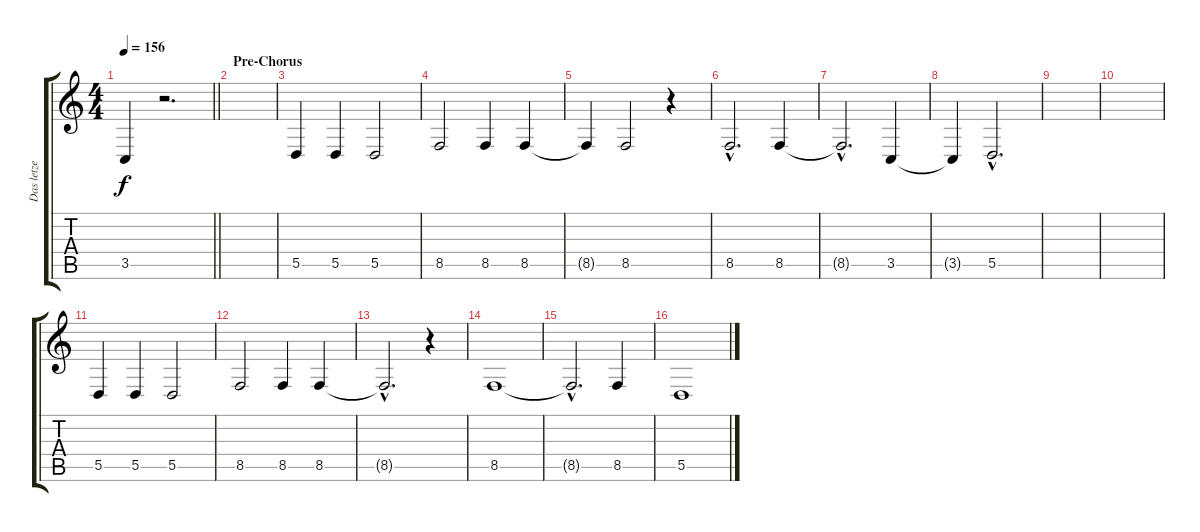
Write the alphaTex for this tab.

\track ("Das letze Einhorn" "Das letze ") {instrument choiraahs}
\staff {score tabs}
\tuning (E4 B3 G3 D3 A2 E2) {hide}
\ts (4 4)
\tempo 156
\clef g2
\barLineRight lightlight
\ks c
3.5{t}.4{dy f} r.2{d} |
\section ("" "Pre-Chorus")
|
5.5.4 5.5.4 5.5.2 |
8.5.2 8.5.4 8.5.4 |
8.5{t}.4 8.5.2 r.4 |
8.5{hac}.2{d} 8.5.4 |
8.5{hac t}.2{d} 3.5.4 |
3.5{t}.4 5.5{hac}.2{d} |
|
|
5.5.4 5.5.4 5.5.2 |
8.5.2 8.5.4 8.5.4 |
8.5{hac t}.2{d} r.4 |
8.5.1 |
8.5{hac t}.2{d} 8.5.4 |
5.5.1
